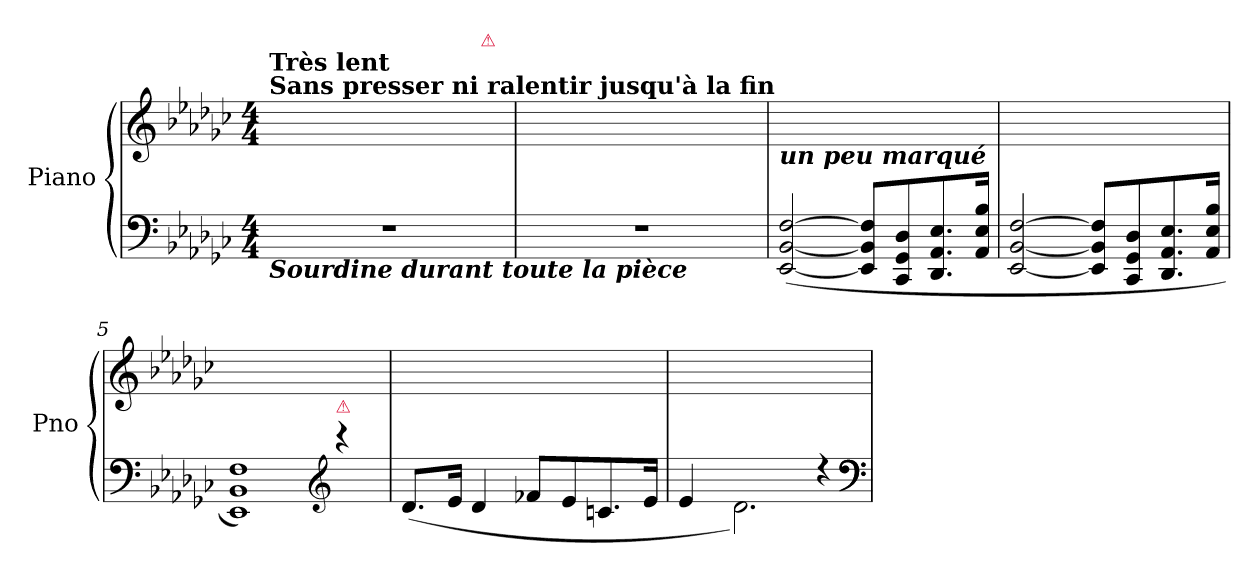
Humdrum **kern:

**kern	**kern
*part1	*part1
*staff2	*staff1
*I"Piano	*
*I'Pno	*
*clefF4	*clefG2
*k[b-e-a-d-g-c-]	*k[b-e-a-d-g-c-]
*G-:	*G-:
*M4/4	*M4/4
=1	=1
!	!LO:TX:a:B:t=Très lent\nSans presser ni ralentir jusqu'à la fin
!LO:TX:b:Bi:t=Sourdine durant toute la pièce	!
1r	4ryy
.	8ryy
.	8ryy
.	4ryy
.	8ryy
!	!LO:TX:a:color=crimson:t=⚠
.	8ryy
=2	=2
1r	8ryy
.	4ryy
.	8ryy
.	4ryy
.	8ryy
.	8ryy
=3	=3
!	!LO:TX:b:Bi:t=un peu marqué
([2EE- [2BB- [2F	1ryy
8EE-] 8BB-] 8F]L	.
8CC- 8GG- 8D-	.
8.DD- 8.AA- 8.E-	.
16AA- 16E- 16B-Jk	.
=4	=4
[2EE- [2BB- [2F	1ryy
8EE-] 8BB-] 8F]L	.
8CC- 8GG- 8D-	.
8.DD- 8.AA- 8.E-	.
16AA- 16E- 16B-Jk	.
=5	=5
*^	*
2.ryy	1EE- 1BB- 1F)	2.ryy
*clefG2	*	*
!	!	!LO:TX:b:color=crimson:t=⚠
4r	.	4ryy
*v	*v	*
=6	=6
(<8.d-L	1ryy
16e-Jk	.
4d-	.
8f-XL	.
8e-	.
8.cn	.
16e-Jk	.
=7	=7
*^	*
2.ryy	4e-	1ryy
.	2.d-)	.
4r	.	.
*v	*v	*
*clefF4	*
=	=
*-	*-
